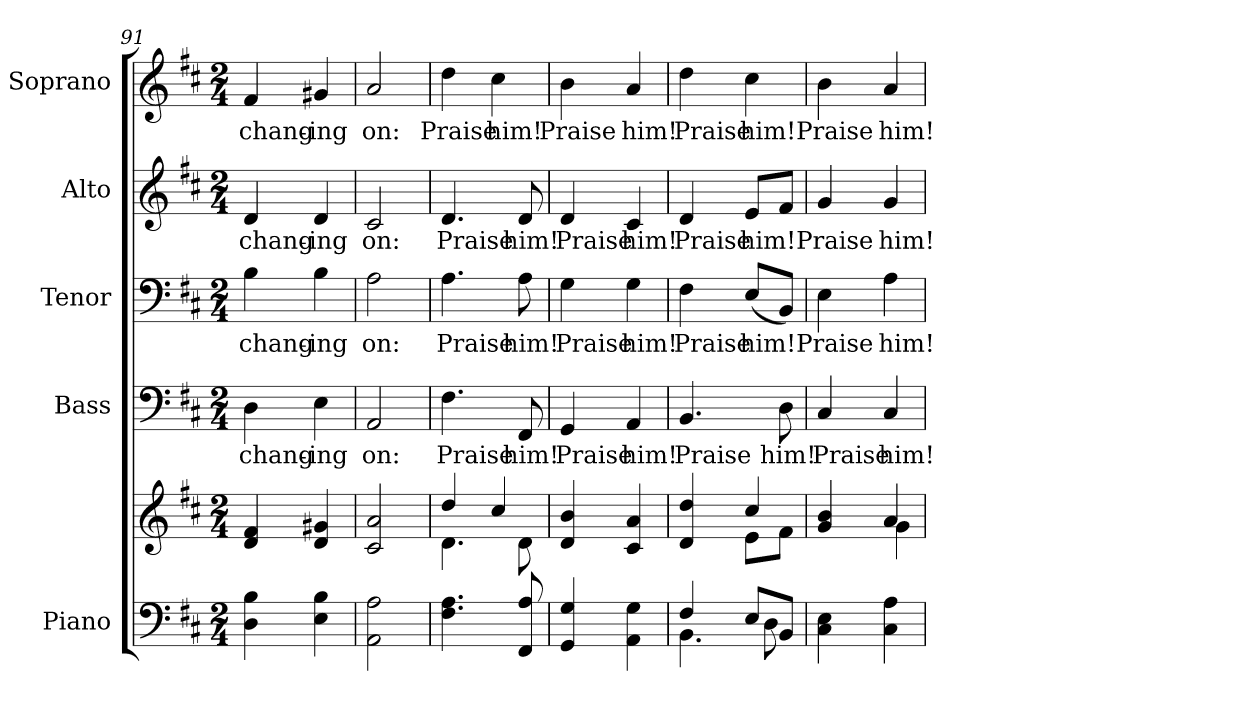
**kern	**kern	**kern	**text	**kern	**text	**kern	**text	**kern	**text
*part5	*part5	*part4	*part4	*part3	*part3	*part2	*part2	*part1	*part1
*staff6	*staff5	*staff4	*staff4	*staff3	*staff3	*staff2	*staff2	*staff1	*staff1
*I"Piano	*	*I"Bass	*	*I"Tenor	*	*I"Alto	*	*I"Soprano	*
*I'Pno.	*	*I'B.	*	*I'T.	*	*I'A.	*	*I'S.	*
*clefF4	*clefG2	*clefF4	*	*clefF4	*	*clefG2	*	*clefG2	*
*k[f#c#]	*k[f#c#]	*k[f#c#]	*	*k[f#c#]	*	*k[f#c#]	*	*k[f#c#]	*
*D:	*D:	*D:	*	*D:	*	*D:	*	*D:	*
*M2/4	*M2/4	*M2/4	*	*M2/4	*	*M2/4	*	*M2/4	*
=91	=91	=91	=91	=91	=91	=91	=91	=91	=91
!	!	!	!LO:LY:b:color=#000000	!	!	!	!	!	!
!	!	!	!	!	!LO:LY:b:color=#000000	!	!	!	!
!	!	!	!	!	!	!	!LO:LY:b:color=#000000	!	!
!	!	!	!	!	!	!	!	!	!LO:LY:b:color=#000000
4Di\ 4Bi	4di/ 4f#i	4Di\	chang-	4Bi\	chang-	4di/	chang-	4f#i/	chang-
!	!	!	!LO:LY:b:color=#000000	!	!	!	!	!	!
!	!	!	!	!	!LO:LY:b:color=#000000	!	!	!	!
!	!	!	!	!	!	!	!LO:LY:b:color=#000000	!	!
!	!	!	!	!	!	!	!	!	!LO:LY:b:color=#000000
4Ei\ 4Bi	4di/ 4g#Xi	4Ei\	-ing	4Bi\	-ing	4di/	-ing	4g#Xi/	-ing
=92	=92	=92	=92	=92	=92	=92	=92	=92	=92
!	!	!	!LO:LY:b:color=#000000	!	!	!	!	!	!
!	!	!	!	!	!LO:LY:b:color=#000000	!	!	!	!
!	!	!	!	!	!	!	!LO:LY:b:color=#000000	!	!
!	!	!	!	!	!	!	!	!	!LO:LY:b:color=#000000
2AAi\ 2Ai	2c#i/ 2ai	2AAi/	on:	2Ai\	on:	2c#i/	on:	2ai/	on:
!!LO:PB:g=z
=93	=93	=93	=93	=93	=93	=93	=93	=93	=93
*	*^	*	*	*	*	*	*	*	*
!	!	!	!	!LO:LY:b:color=#000000	!	!	!	!	!	!
!	!	!	!	!	!	!LO:LY:b:color=#000000	!	!	!	!
!	!	!	!	!	!	!	!	!LO:LY:b:color=#000000	!	!
!	!	!	!	!	!	!	!	!	!	!LO:LY:b:color=#000000
4.F#i\ 4.Ai	4ddi/	4.di\	4.F#i\	Praise	4.Ai\	Praise	4.di/	Praise	4ddi\	Praise
!	!	!	!	!	!	!	!	!	!	!LO:LY:b:color=#000000
.	4cc#i/	.	.	.	.	.	.	.	4cc#i\	him!
!	!	!	!	!LO:LY:b:color=#000000	!	!	!	!	!	!
!	!	!	!	!	!	!LO:LY:b:color=#000000	!	!	!	!
!	!	!	!	!	!	!	!	!LO:LY:b:color=#000000	!	!
8FF#i/ 8Ai	.	8di\	8FF#i/	him!	8Ai\	him!	8di/	him!	.	.
*	*v	*v	*	*	*	*	*	*	*	*
=94	=94	=94	=94	=94	=94	=94	=94	=94	=94
*	*^	*	*	*	*	*	*	*	*
!	!	!	!	!LO:LY:b:color=#000000	!	!	!	!	!	!
*	*v	*v	*	*	*	*	*	*	*	*
*	*^	*	*	*	*	*	*	*	*
!	!	!	!	!	!	!LO:LY:b:color=#000000	!	!	!	!
*	*v	*v	*	*	*	*	*	*	*	*
*	*^	*	*	*	*	*	*	*	*
!	!	!	!	!	!	!	!	!LO:LY:b:color=#000000	!	!
*	*v	*v	*	*	*	*	*	*	*	*
*	*^	*	*	*	*	*	*	*	*
!	!	!	!	!	!	!	!	!	!	!LO:LY:b:color=#000000
*	*v	*v	*	*	*	*	*	*	*	*
4GGi/ 4Gi	4di/ 4bi	4GGi/	Praise	4Gi\	Praise	4di/	Praise	4bi\	Praise
!	!	!	!LO:LY:b:color=#000000	!	!	!	!	!	!
!	!	!	!	!	!LO:LY:b:color=#000000	!	!	!	!
!	!	!	!	!	!	!	!LO:LY:b:color=#000000	!	!
!	!	!	!	!	!	!	!	!	!LO:LY:b:color=#000000
4AAi\ 4Gi	4c#i/ 4ai	4AAi/	him!	4Gi\	him!	4c#i/	him!	4ai/	him!
=95	=95	=95	=95	=95	=95	=95	=95	=95	=95
*^	*^	*	*	*	*	*	*	*	*
!	!	!	!	!	!LO:LY:b:color=#000000	!	!	!	!	!	!
!	!	!	!	!	!	!	!LO:LY:b:color=#000000	!	!	!	!
!	!	!	!	!	!	!	!	!	!LO:LY:b:color=#000000	!	!
!	!	!	!	!	!	!	!	!	!	!	!LO:LY:b:color=#000000
4F#i/	4.BBi\	4di/ 4ddi	4ryy	4.BBi/	Praise	4F#i\	Praise	4di/	Praise	4ddi\	Praise
!	!	!	!	!	!	!	!LO:LY:b:color=#000000	!	!	!	!
!	!	!	!	!	!	!	!	!	!LO:LY:b:color=#000000	!	!
!	!	!	!	!	!	!	!	!	!	!	!LO:LY:b:color=#000000
8Ei/L	.	4cc#i/	8ei\L	.	.	(8Ei/L	him!	8ei/L	him!	4cc#i\	him!
!	!	!	!	!	!LO:LY:b:color=#000000	!	!	!	!	!	!
8BBi/J	8Di\	.	8f#i\J	8Di\	him!	8BBi/J)	.	8f#i/J	.	.	.
*v	*v	*	*	*	*	*	*	*	*	*	*
=96	=96	=96	=96	=96	=96	=96	=96	=96	=96	=96
*^	*	*	*	*	*	*	*	*	*	*
!	!	!	!	!	!LO:LY:b:color=#000000	!	!	!	!	!	!
*v	*v	*	*	*	*	*	*	*	*	*	*
*^	*	*	*	*	*	*	*	*	*	*
!	!	!	!	!	!	!	!LO:LY:b:color=#000000	!	!	!	!
*v	*v	*	*	*	*	*	*	*	*	*	*
*^	*	*	*	*	*	*	*	*	*	*
!	!	!	!	!	!	!	!	!	!LO:LY:b:color=#000000	!	!
*v	*v	*	*	*	*	*	*	*	*	*	*
*^	*	*	*	*	*	*	*	*	*	*
!	!	!	!	!	!	!	!	!	!	!	!LO:LY:b:color=#000000
*v	*v	*	*	*	*	*	*	*	*	*	*
4C#i\ 4Ei	4gi/ 4bi	4ryy	4C#i/	Praise	4Ei\	Praise	4gi/	Praise	4bi\	Praise
!	!	!	!	!LO:LY:b:color=#000000	!	!	!	!	!	!
!	!	!	!	!	!	!LO:LY:b:color=#000000	!	!	!	!
!	!	!	!	!	!	!	!	!LO:LY:b:color=#000000	!	!
!	!	!	!	!	!	!	!	!	!	!LO:LY:b:color=#000000
4C#i\ 4Ai	4ai/	4gi\	4C#i/	him!	4Ai\	him!	4gi/	him!	4ai/	him!
*	*v	*v	*	*	*	*	*	*	*	*
=	=	=	=	=	=	=	=	=	=
*-	*-	*-	*-	*-	*-	*-	*-	*-	*-
